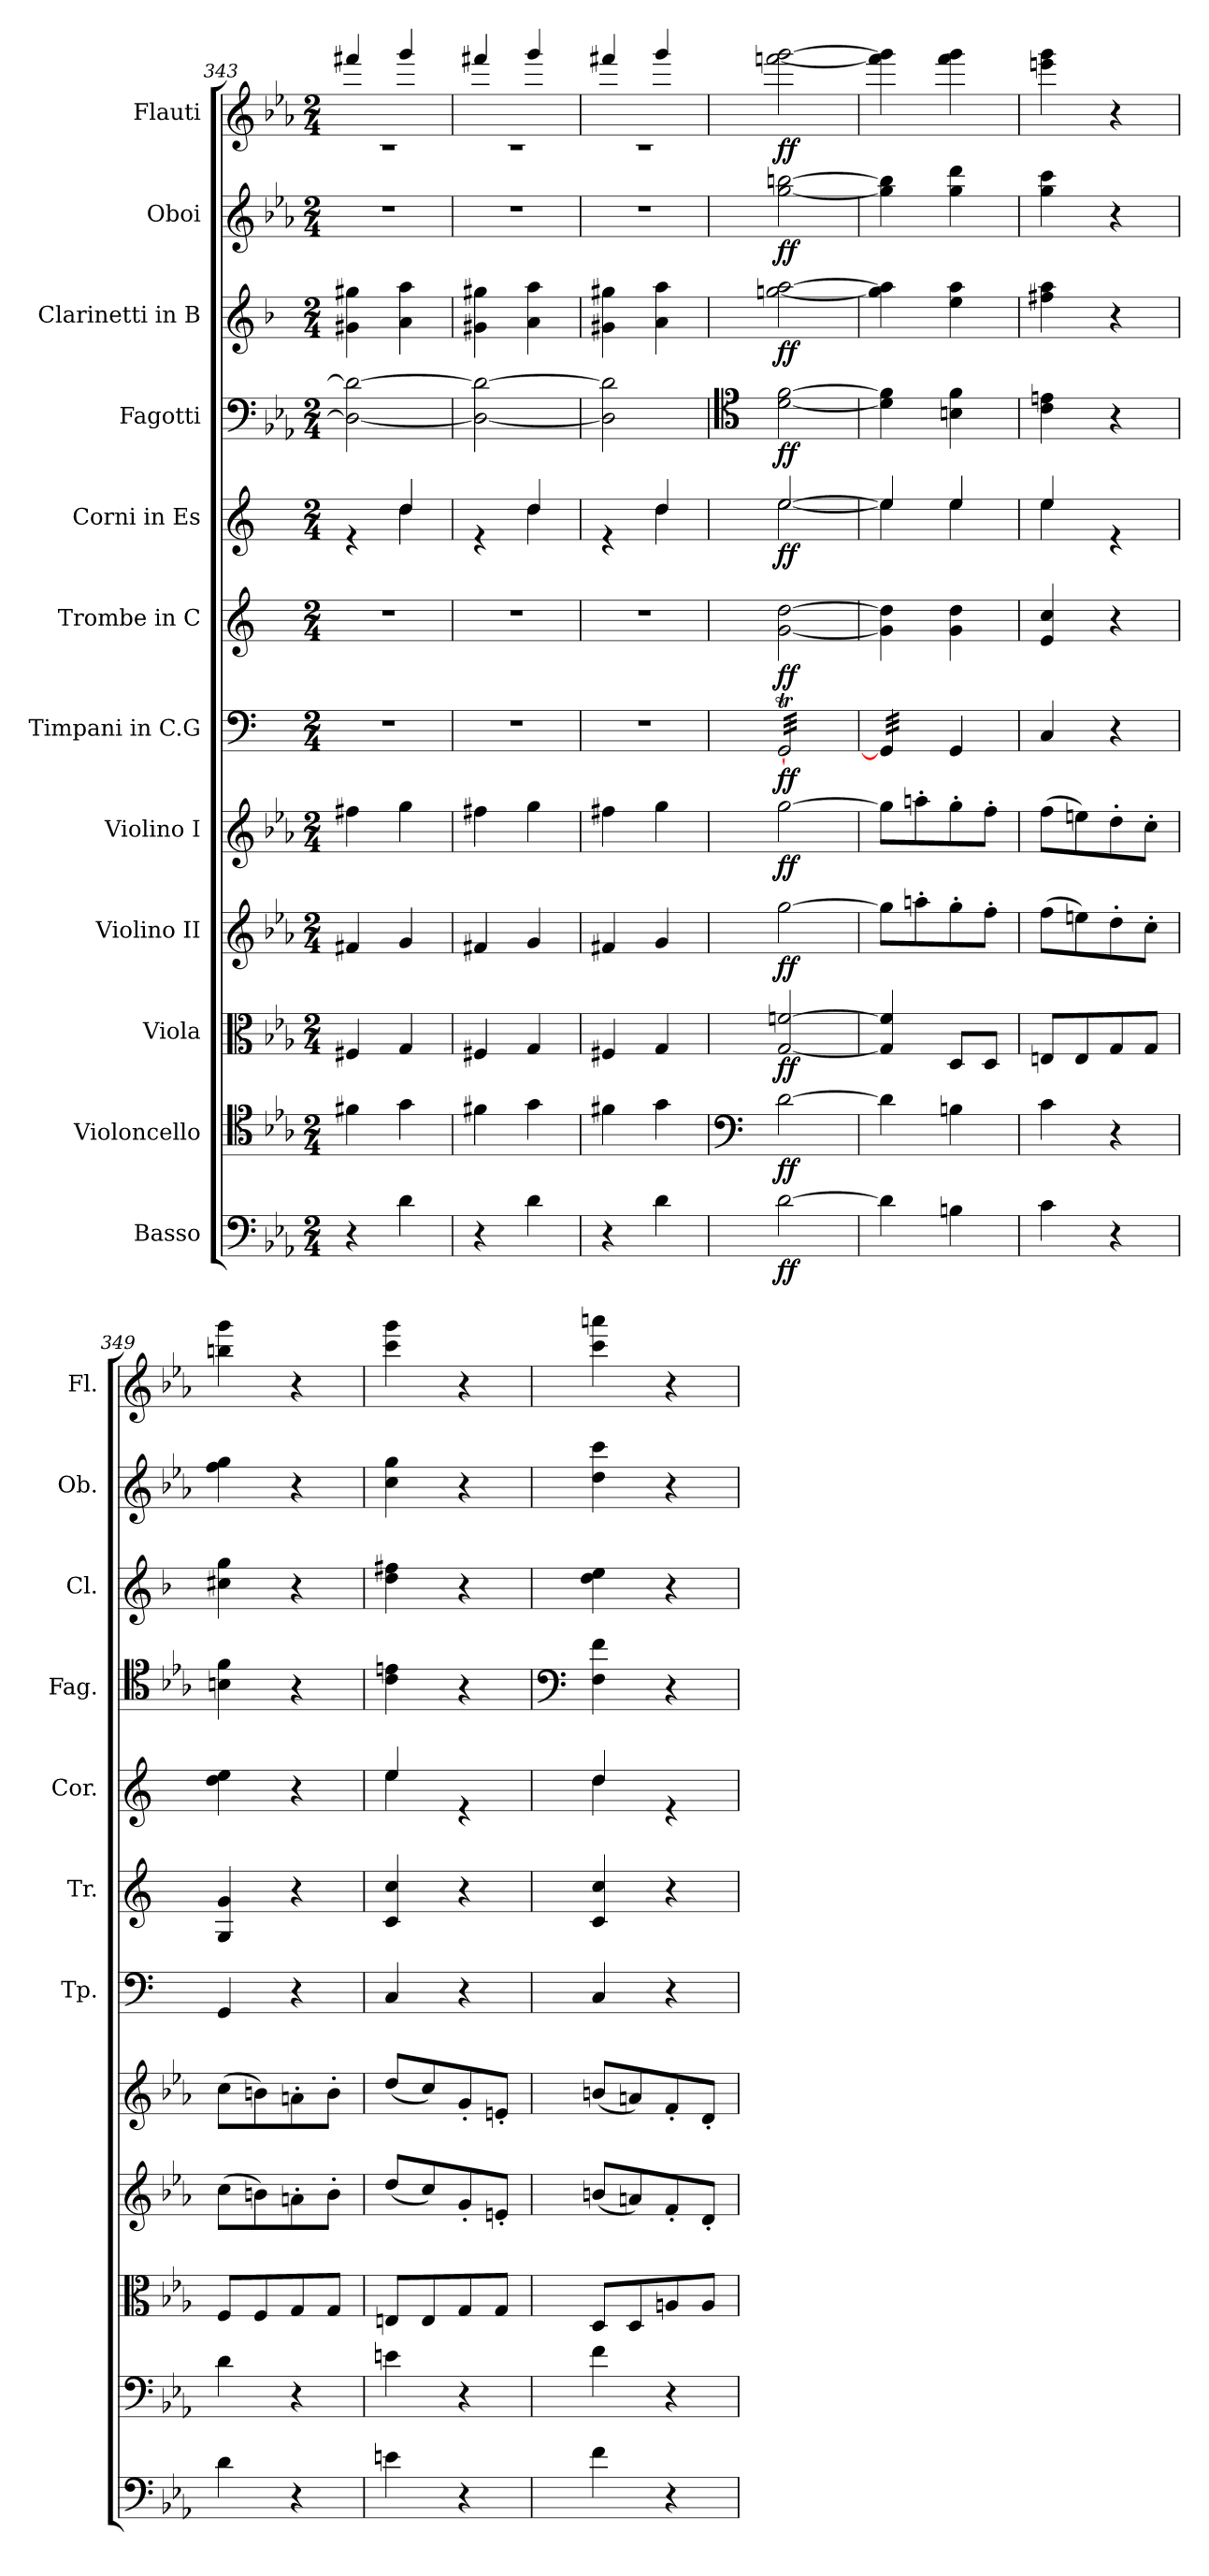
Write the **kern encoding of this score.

**kern	**dynam	**kern	**dynam	**kern	**dynam	**kern	**dynam	**kern	**dynam	**kern	**dynam	**kern	**dynam	**kern	**dynam	**kern	**dynam	**kern	**dynam	**kern	**dynam	**kern	**dynam
*part12	*part12	*part11	*part11	*part10	*part10	*part9	*part9	*part8	*part8	*part7	*part7	*part6	*part6	*part5	*part5	*part4	*part4	*part3	*part3	*part2	*part2	*part1	*part1
*staff12	*staff12	*staff11	*staff11	*staff10	*staff10	*staff9	*staff9	*staff8	*staff8	*staff7	*staff7	*staff6	*staff6	*staff5	*staff5	*staff4	*staff4	*staff3	*staff3	*staff2	*staff2	*staff1	*staff1
*I"Basso	*	*I"Violoncello	*	*I"Viola	*	*I"Violino II	*	*I"Violino I	*	*I"Timpani in C.G	*	*I"Trombe in C	*	*I"Corni in Es	*	*I"Fagotti	*	*I"Clarinetti in B	*	*I"Oboi	*	*I"Flauti	*
*	*	*	*	*	*	*	*	*	*	*I'Tp.	*	*I'Tr.	*	*I'Cor.	*	*I'Fag.	*	*I'Cl.	*	*I'Ob.	*	*I'Fl.	*
*clefF4	*	*clefC4	*	*clefC3	*	*clefG2	*	*clefG2	*	*clefF4	*	*clefG2	*	*clefG2	*	*clefF4	*	*clefG2	*	*clefG2	*	*clefG2	*
*ITrd7c12	*	*	*	*	*	*	*	*	*	*	*	*	*	*ITrd5c9	*	*	*	*ITrd1c2	*	*	*	*	*
*k[b-e-a-]	*	*k[b-e-a-]	*	*k[b-e-a-]	*	*k[b-e-a-]	*	*k[b-e-a-]	*	*k[]	*	*k[]	*	*k[b-e-a-]	*	*k[b-e-a-]	*	*k[b-e-a-]	*	*k[b-e-a-]	*	*k[b-e-a-]	*
*M2/4	*	*M2/4	*	*M2/4	*	*M2/4	*	*M2/4	*	*M2/4	*	*M2/4	*	*M2/4	*	*M2/4	*	*M2/4	*	*M2/4	*	*M2/4	*
=343	=343	=343	=343	=343	=343	=343	=343	=343	=343	=343	=343	=343	=343	=343	=343	=343	=343	=343	=343	=343	=343	=343	=343
*	*	*	*	*	*	*	*	*	*	*	*	*	*	*^	*	*	*	*	*	*	*	*^	*
4r	.	4f#X\	.	4F#X/	.	4f#X/	.	4ff#X\	.	2r	.	2r	.	4re	4ryy	.	2D\_ 2d\_	.	4f#X\ 4ff#X\	.	2r	.	2rc	4fff#X/	.
4D\	.	4g\	.	4G/	.	4g/	.	4gg\	.	.	.	.	.	4f/	4f\	.	.	.	4g\ 4gg\	.	.	.	.	4ggg/	.
=344	=344	=344	=344	=344	=344	=344	=344	=344	=344	=344	=344	=344	=344	=344	=344	=344	=344	=344	=344	=344	=344	=344	=344	=344	=344
4r	.	4f#X\	.	4F#X/	.	4f#X/	.	4ff#X\	.	2r	.	2r	.	4re	4ryy	.	2D\_ 2d\_	.	4f#X\ 4ff#X\	.	2r	.	2rc	4fff#X/	.
4D\	.	4g\	.	4G/	.	4g/	.	4gg\	.	.	.	.	.	4f/	4f\	.	.	.	4g\ 4gg\	.	.	.	.	4ggg/	.
=345	=345	=345	=345	=345	=345	=345	=345	=345	=345	=345	=345	=345	=345	=345	=345	=345	=345	=345	=345	=345	=345	=345	=345	=345	=345
4r	.	4f#X\	.	4F#X/	.	4f#X/	.	4ff#X\	.	2r	.	2r	.	4re	4ryy	.	2D\] 2d\]	.	4f#X\ 4ff#X\	.	2r	.	2rc	4fff#X/	.
4D\	.	4g\	.	4G/	.	4g/	.	4gg\	.	.	.	.	.	4f/	4f\	.	.	.	4g\ 4gg\	.	.	.	.	4ggg/	.
*	*	*	*	*	*	*	*	*	*	*	*	*	*	*	*	*	*	*	*	*	*	*	*v	*v	*
=346	=346	=346	=346	=346	=346	=346	=346	=346	=346	=346	=346	=346	=346	=346	=346	=346	=346	=346	=346	=346	=346	=346	=346	=346
*	*	*clefF4	*	*	*	*	*	*	*	*	*	*	*	*	*	*	*clefC4	*	*	*	*	*	*	*
*	*	*	*	*	*	*	*	*	*	*	*	*	*	*	*	*	*	*	*	*	*	*	*^	*
!	!LO:DY:b	!	!LO:DY:b	!	!LO:DY:b	!	!LO:DY:b	!	!LO:DY:b	!	!LO:DY:b	!	!LO:DY:b	!	!	!LO:DY:b	!	!LO:DY:b	!	!LO:DY:b	!	!LO:DY:b	!	!	!LO:DY:b
*	*	*	*	*	*	*	*	*	*	*	*	*	*	*	*	*	*	*	*	*	*	*	*v	*v	*
*	*	*	*	*	*	*	*	*	*	*tremolo	*	*	*	*	*	*	*	*	*	*	*	*	*	*
[2D\	ff	[2d\	ff	[2G/ [2fn/	ff	[2gg\	ff	[2gg\	ff	[32GGT/LLL	ff	[2g\ [2dd\	ff	[2g/	[2g\	ff	[2d\ [2f\	ff	[2ffn\ [2gg\	ff	[2gg\ [2bbn\	ff	[2fffn\ [2ggg\	ff
.	.	.	.	.	.	.	.	.	.	32GGT/	.	.	.	.	.	.	.	.	.	.	.	.	.	.
.	.	.	.	.	.	.	.	.	.	32GGT/	.	.	.	.	.	.	.	.	.	.	.	.	.	.
.	.	.	.	.	.	.	.	.	.	32GGT/	.	.	.	.	.	.	.	.	.	.	.	.	.	.
.	.	.	.	.	.	.	.	.	.	32GGT/	.	.	.	.	.	.	.	.	.	.	.	.	.	.
.	.	.	.	.	.	.	.	.	.	32GGT/	.	.	.	.	.	.	.	.	.	.	.	.	.	.
.	.	.	.	.	.	.	.	.	.	32GGT/	.	.	.	.	.	.	.	.	.	.	.	.	.	.
.	.	.	.	.	.	.	.	.	.	32GGT/	.	.	.	.	.	.	.	.	.	.	.	.	.	.
.	.	.	.	.	.	.	.	.	.	32GGT/	.	.	.	.	.	.	.	.	.	.	.	.	.	.
.	.	.	.	.	.	.	.	.	.	32GGT/	.	.	.	.	.	.	.	.	.	.	.	.	.	.
.	.	.	.	.	.	.	.	.	.	32GGT/	.	.	.	.	.	.	.	.	.	.	.	.	.	.
.	.	.	.	.	.	.	.	.	.	32GGT/	.	.	.	.	.	.	.	.	.	.	.	.	.	.
.	.	.	.	.	.	.	.	.	.	32GGT/	.	.	.	.	.	.	.	.	.	.	.	.	.	.
.	.	.	.	.	.	.	.	.	.	32GGT/	.	.	.	.	.	.	.	.	.	.	.	.	.	.
.	.	.	.	.	.	.	.	.	.	32GGT/	.	.	.	.	.	.	.	.	.	.	.	.	.	.
.	.	.	.	.	.	.	.	.	.	32GGT/JJJ	.	.	.	.	.	.	.	.	.	.	.	.	.	.
=347	=347	=347	=347	=347	=347	=347	=347	=347	=347	=347	=347	=347	=347	=347	=347	=347	=347	=347	=347	=347	=347	=347	=347	=347
4D\]	.	4d\]	.	4G/] 4f/]	.	8gg\L]	.	8gg\L]	.	32GGTTT/]LLL	.	4g\] 4dd\]	.	4g/]	4g\]	.	4d\] 4f\]	.	4ff\] 4gg\]	.	4gg\] 4bb\]	.	4fff\] 4ggg\]	.
.	.	.	.	.	.	.	.	.	.	32GGTTT/	.	.	.	.	.	.	.	.	.	.	.	.	.	.
.	.	.	.	.	.	.	.	.	.	32GGTTT/	.	.	.	.	.	.	.	.	.	.	.	.	.	.
.	.	.	.	.	.	.	.	.	.	32GGTTT/	.	.	.	.	.	.	.	.	.	.	.	.	.	.
.	.	.	.	.	.	8aan'\	.	8aan'\	.	32GGTTT/	.	.	.	.	.	.	.	.	.	.	.	.	.	.
.	.	.	.	.	.	.	.	.	.	32GGTTT/	.	.	.	.	.	.	.	.	.	.	.	.	.	.
.	.	.	.	.	.	.	.	.	.	32GGTTT/	.	.	.	.	.	.	.	.	.	.	.	.	.	.
.	.	.	.	.	.	.	.	.	.	32GGTTT/JJJ	.	.	.	.	.	.	.	.	.	.	.	.	.	.
*	*	*	*	*	*	*	*	*	*	*Xtremolo	*	*	*	*	*	*	*	*	*	*	*	*	*	*
4BBn\	.	4Bn\	.	8D/L	.	8gg'\	.	8gg'\	.	4GG/	.	4g\ 4dd\	.	4g/	4g\	.	4Bn\ 4f\	.	4dd\ 4gg\	.	4gg\ 4ddd\	.	4fff\ 4ggg\	.
.	.	.	.	8D/J	.	8ff'\J	.	8ff'\J	.	.	.	.	.	.	.	.	.	.	.	.	.	.	.	.
=348	=348	=348	=348	=348	=348	=348	=348	=348	=348	=348	=348	=348	=348	=348	=348	=348	=348	=348	=348	=348	=348	=348	=348	=348
4C\	.	4c\	.	8En/L	.	(8ff\L	.	(8ff\L	.	4C/	.	4e/ 4cc/	.	4g/	4g\	.	4c\ 4en\	.	4een\ 4gg\	.	4gg\ 4ccc\	.	4eeen\ 4ggg\	.
.	.	.	.	8E/	.	8een\)	.	8een\)	.	.	.	.	.	.	.	.	.	.	.	.	.	.	.	.
4r	.	4r	.	8G/	.	8dd'\	.	8dd'\	.	4r	.	4r	.	4re	4ryy	.	4r	.	4r	.	4r	.	4r	.
.	.	.	.	8G/J	.	8cc'\J	.	8cc'\J	.	.	.	.	.	.	.	.	.	.	.	.	.	.	.	.
*	*	*	*	*	*	*	*	*	*	*	*	*	*	*v	*v	*	*	*	*	*	*	*	*	*
=349	=349	=349	=349	=349	=349	=349	=349	=349	=349	=349	=349	=349	=349	=349	=349	=349	=349	=349	=349	=349	=349	=349	=349
4D\	.	4d\	.	8F/L	.	(8cc\L	.	(8cc\L	.	4GG/	.	4G/ 4g/	.	4f\ 4g\	.	4Bn\ 4f\	.	4bn\ 4ff\	.	4ff\ 4gg\	.	4bbn\ 4ggg\	.
.	.	.	.	8F/	.	8bn\)	.	8bn\)	.	.	.	.	.	.	.	.	.	.	.	.	.	.	.
4r	.	4r	.	8G/	.	8an'\	.	8an'\	.	4r	.	4r	.	4r	.	4r	.	4r	.	4r	.	4r	.
.	.	.	.	8G/J	.	8b'\J	.	8b'\J	.	.	.	.	.	.	.	.	.	.	.	.	.	.	.
!!LO:PB:g=z
=350	=350	=350	=350	=350	=350	=350	=350	=350	=350	=350	=350	=350	=350	=350	=350	=350	=350	=350	=350	=350	=350	=350	=350
*	*	*	*	*	*	*	*	*	*	*	*	*	*	*^	*	*	*	*	*	*	*	*	*
4En\	.	4en\	.	8En/L	.	(8dd/L	.	(8dd/L	.	4C/	.	4c/ 4cc/	.	4g/	4g\	.	4c\ 4en\	.	4cc\ 4een\	.	4cc\ 4gg\	.	4ccc\ 4ggg\	.
.	.	.	.	8E/	.	8cc/)	.	8cc/)	.	.	.	.	.	.	.	.	.	.	.	.	.	.	.	.
4r	.	4r	.	8G/	.	8g'/	.	8g'/	.	4r	.	4r	.	4re	4ryy	.	4r	.	4r	.	4r	.	4r	.
.	.	.	.	8G/J	.	8en'/J	.	8en'/J	.	.	.	.	.	.	.	.	.	.	.	.	.	.	.	.
=351	=351	=351	=351	=351	=351	=351	=351	=351	=351	=351	=351	=351	=351	=351	=351	=351	=351	=351	=351	=351	=351	=351	=351	=351
*	*	*	*	*	*	*	*	*	*	*	*	*	*	*	*	*	*clefF4	*	*	*	*	*	*	*
4F\	.	4f\	.	8D/L	.	(8bn/L	.	(8bn/L	.	4C/	.	4c/ 4cc/	.	4f/	4f\	.	4F\ 4f\	.	4cc\ 4dd\	.	4dd\ 4ccc\	.	4ccc\ 4aaan\	.
.	.	.	.	8D/	.	8an/)	.	8an/)	.	.	.	.	.	.	.	.	.	.	.	.	.	.	.	.
4r	.	4r	.	8An/	.	8f'/	.	8f'/	.	4r	.	4r	.	4re	4ryy	.	4r	.	4r	.	4r	.	4r	.
.	.	.	.	8A/J	.	8d'/J	.	8d'/J	.	.	.	.	.	.	.	.	.	.	.	.	.	.	.	.
*	*	*	*	*	*	*	*	*	*	*	*	*	*	*v	*v	*	*	*	*	*	*	*	*	*
=	=	=	=	=	=	=	=	=	=	=	=	=	=	=	=	=	=	=	=	=	=	=	=
*-	*-	*-	*-	*-	*-	*-	*-	*-	*-	*-	*-	*-	*-	*-	*-	*-	*-	*-	*-	*-	*-	*-	*-
